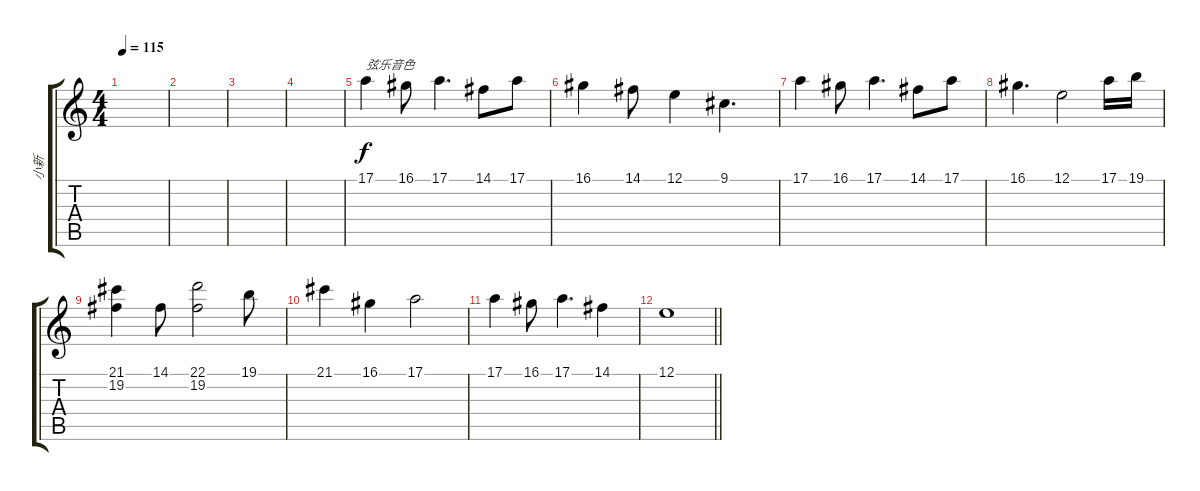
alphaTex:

\track ("小新" "小新") {instrument acousticgrandpiano}
\staff {score tabs}
\tuning (E4 B3 G3 D3 A2 E2) {hide}
\ts (4 4)
\tempo 115
\clef g2
\ks c
|
|
|
|
17.1.4{txt "弦乐音色"} 16.1.8 17.1.4{d} 14.1.8 17.1.8 |
16.1.4 14.1.8 12.1.4 9.1.4{d} |
17.1.4 16.1.8 17.1.4{d} 14.1.8 17.1.8 |
16.1.4{d} 12.1.2 17.1.16 19.1.16 |
(21.1 19.2).4 14.1.8 (22.1 19.2).2 19.1.8 |
21.1.4 16.1.4 17.1.2 |
17.1.4 16.1.8 17.1.4{d} 14.1.4 |
\barLineRight lightlight
12.1.1
